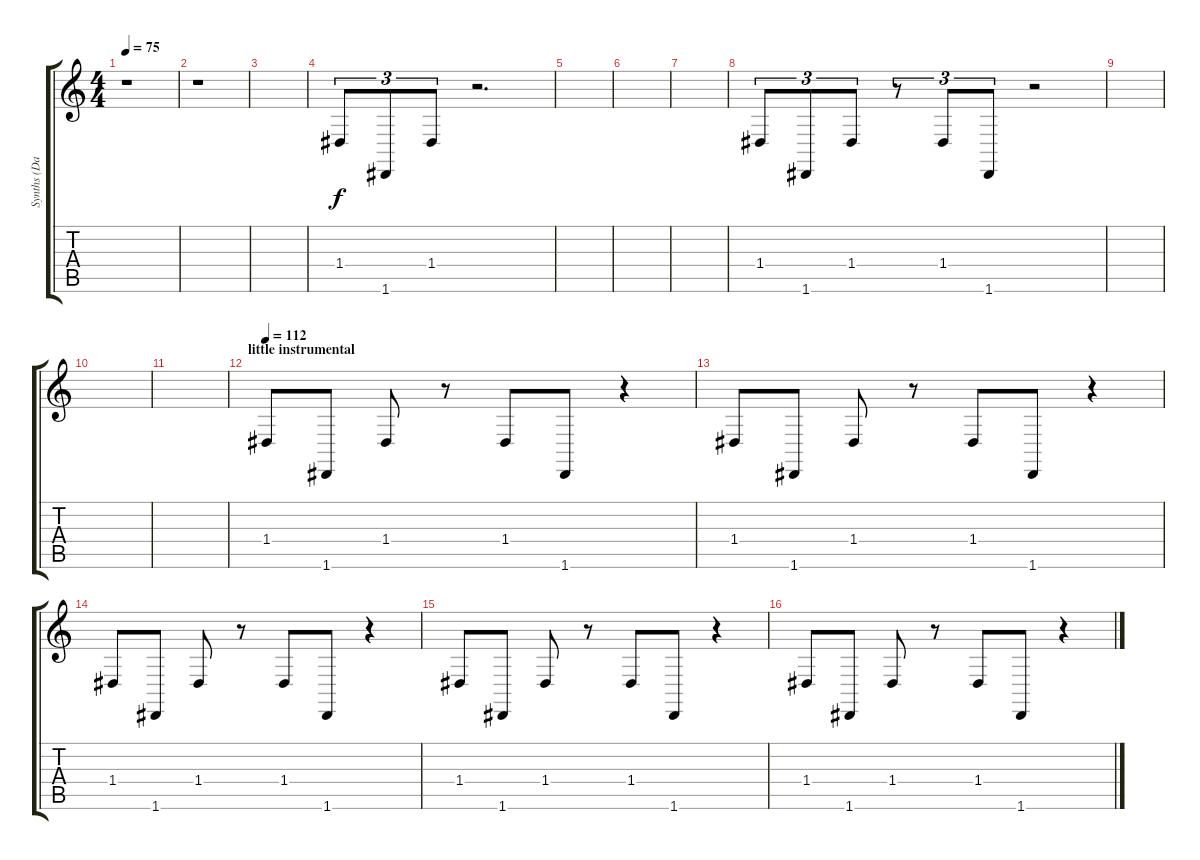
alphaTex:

\track ("Synths (Davies)" "Synths (Da") {instrument lead8bassandlead}
\staff {score tabs}
\tuning (E4 B3 G3 D3 A2 D2) {hide}
\ts (4 4)
\tempo 75
\clef g2
\ks c
r.1{dy f} |
r.1 |
|
1.4.8{tu (3 2) instrument lead8bassandlead} 1.6.8{tu (3 2)} 1.4.8{tu (3 2)} r.2{d} |
|
|
|
1.4.8{tu (3 2) instrument lead8bassandlead} 1.6.8{tu (3 2)} 1.4.8{tu (3 2)} r.8{tu (3 2)} 1.4.8{tu (3 2)} 1.6.8{tu (3 2)} r.2 |
|
|
|
\section ("" "little instrumental")
\tempo 112
1.4.8 1.6.8 1.4.8 r.8 1.4.8 1.6.8 r.4 |
1.4.8 1.6.8 1.4.8 r.8 1.4.8 1.6.8 r.4 |
1.4.8 1.6.8 1.4.8 r.8 1.4.8 1.6.8 r.4 |
1.4.8 1.6.8 1.4.8 r.8 1.4.8 1.6.8 r.4 |
1.4.8 1.6.8 1.4.8 r.8 1.4.8 1.6.8 r.4
